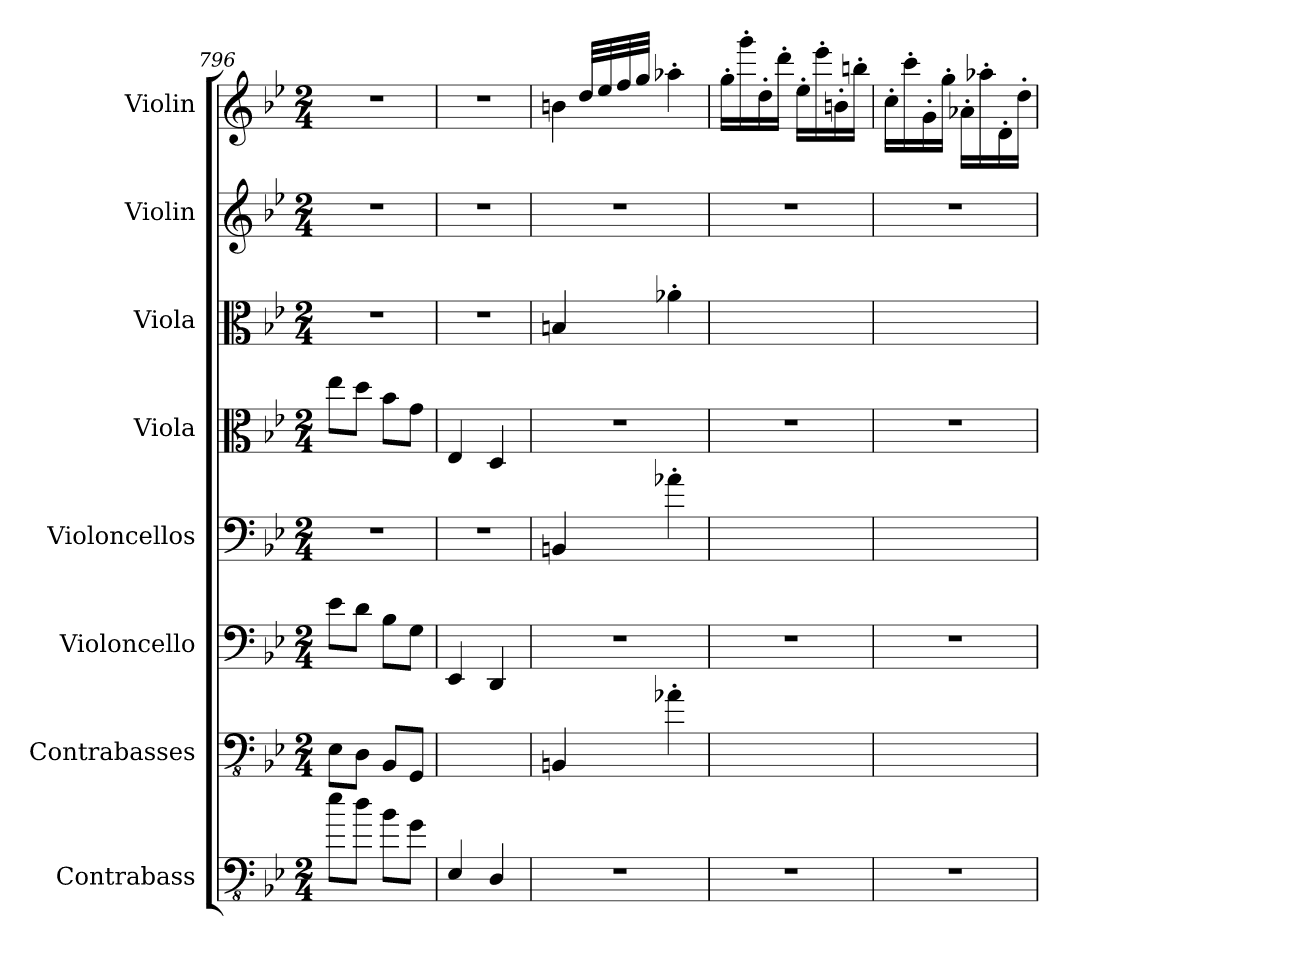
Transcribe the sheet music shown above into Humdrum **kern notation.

**kern	**kern	**kern	**kern	**kern	**kern	**kern	**kern
*part8	*part7	*part6	*part5	*part4	*part3	*part2	*part1
*staff8	*staff7	*staff6	*staff5	*staff4	*staff3	*staff2	*staff1
*I"Contrabass	*I"Contrabasses	*I"Violoncello	*I"Violoncellos	*I"Viola	*I"Viola	*I"Violin	*I"Violin
*I'Cb.	*I'Cbs.	*I'Vc.	*I'Vcs.	*I'Vla.	*I'Vla.	*I'Vln.	*I'Vln.
*clefFv4	*clefFv4	*clefF4	*clefF4	*clefC3	*clefC3	*clefG2	*clefG2
*ITrd7c12	*	*	*	*	*	*	*
*k[b-e-]	*k[b-e-]	*k[b-e-]	*k[b-e-]	*k[b-e-]	*k[b-e-]	*k[b-e-]	*k[b-e-]
*M2/4	*M2/4	*M2/4	*M2/4	*M2/4	*M2/4	*M2/4	*M2/4
=796	=796	=796	=796	=796	=796	=796	=796
8E-\L	8EE-\L	8e-\L	2r	8ee-\L	2r	2r	2r
8D\J	8DD\J	8d\J	.	8dd\J	.	.	.
8BB-\L	8BBB-/L	8B-\L	.	8b-\L	.	.	.
8GG\J	8GGG/J	8G\J	.	8g\J	.	.	.
!!LO:PB:g=z
=797	=797	=797	=797	=797	=797	=797	=797
4EEE-/	2ryy	4EE-/	2r	4E-/	2r	2r	2r
4DDD/	.	4DD/	.	4D/	.	.	.
=798	=798	=798	=798	=798	=798	=798	=798
*	*	*	*	*	*	*	*^
2r	4BBBn/	2r	4BBn/	2r	4Bn/	2r	8ryy	4bn\
.	.	.	.	.	.	.	32dd/LLL	.
.	.	.	.	.	.	.	32ee-/	.
.	.	.	.	.	.	.	32ff/	.
.	.	.	.	.	.	.	32gg/JJJ	.
.	4A-X'\	.	4a-X'\	.	4a-X'\	.	4aa-X'\	4ryy
*	*	*	*	*	*	*	*v	*v
=799	=799	=799	=799	=799	=799	=799	=799
2r	2ryy	2r	2ryy	2r	2ryy	2r	16gg'\LL
.	.	.	.	.	.	.	16ggg'\
.	.	.	.	.	.	.	16dd'\
.	.	.	.	.	.	.	16ddd'\JJ
.	.	.	.	.	.	.	16ee-'\LL
.	.	.	.	.	.	.	16eee-'\
.	.	.	.	.	.	.	16bn'\
.	.	.	.	.	.	.	16bbn'\JJ
=800	=800	=800	=800	=800	=800	=800	=800
2r	2ryy	2r	2ryy	2r	2ryy	2r	16cc'\LL
.	.	.	.	.	.	.	16ccc'\
.	.	.	.	.	.	.	16g'\
.	.	.	.	.	.	.	16gg'\JJ
.	.	.	.	.	.	.	16a-X'\LL
.	.	.	.	.	.	.	16aa-X'\
.	.	.	.	.	.	.	16d'\
.	.	.	.	.	.	.	16dd'\JJ
=	=	=	=	=	=	=	=
*-	*-	*-	*-	*-	*-	*-	*-
